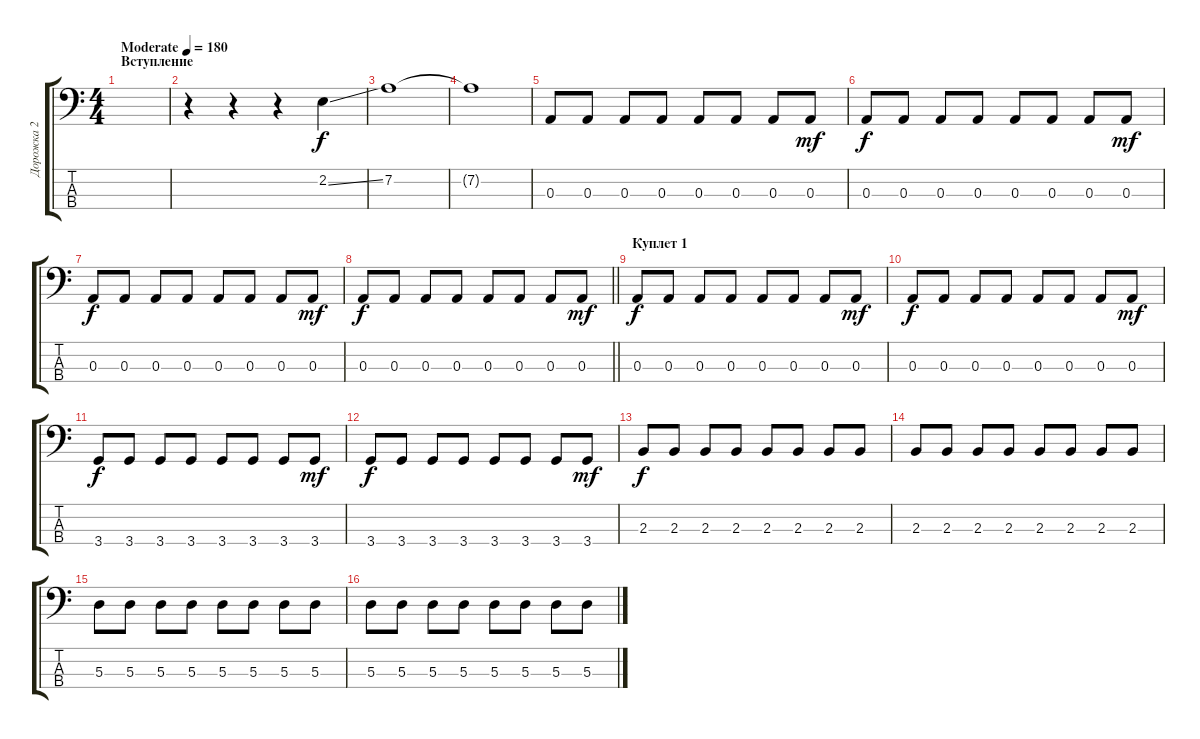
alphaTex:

\track ("Дорожка 2" "Дорожка 2") {instrument electricbassfinger}
\staff {score tabs}
\tuning (G2 D2 A1 E1) {hide}
\ts (4 4)
\section ("" "Вступление")
\tempo (180 "Moderate")
\clef f4
\ks c
|
r.4 r.4 r.4 2.2{ss}.4 |
7.2.1 |
7.2{t}.1 |
0.3.8 0.3.8 0.3.8 0.3.8 0.3.8 0.3.8 0.3.8 0.3.8{dy mf} |
0.3.8{dy f} 0.3.8 0.3.8 0.3.8 0.3.8 0.3.8 0.3.8 0.3.8{dy mf} |
0.3.8{dy f} 0.3.8 0.3.8 0.3.8 0.3.8 0.3.8 0.3.8 0.3.8{dy mf} |
\barLineRight lightlight
0.3.8{dy f} 0.3.8 0.3.8 0.3.8 0.3.8 0.3.8 0.3.8 0.3.8{dy mf} |
\section ("" "Куплет 1")
0.3.8{dy f} 0.3.8 0.3.8 0.3.8 0.3.8 0.3.8 0.3.8 0.3.8{dy mf} |
0.3.8{dy f} 0.3.8 0.3.8 0.3.8 0.3.8 0.3.8 0.3.8 0.3.8{dy mf} |
3.4.8{dy f} 3.4.8 3.4.8 3.4.8 3.4.8 3.4.8 3.4.8 3.4.8{dy mf} |
3.4.8{dy f} 3.4.8 3.4.8 3.4.8 3.4.8 3.4.8 3.4.8 3.4.8{dy mf} |
2.3.8{dy f} 2.3.8 2.3.8 2.3.8 2.3.8 2.3.8 2.3.8 2.3.8 |
2.3.8 2.3.8 2.3.8 2.3.8 2.3.8 2.3.8 2.3.8 2.3.8 |
5.3.8 5.3.8 5.3.8 5.3.8 5.3.8 5.3.8 5.3.8 5.3.8 |
5.3.8 5.3.8 5.3.8 5.3.8 5.3.8 5.3.8 5.3.8 5.3.8
